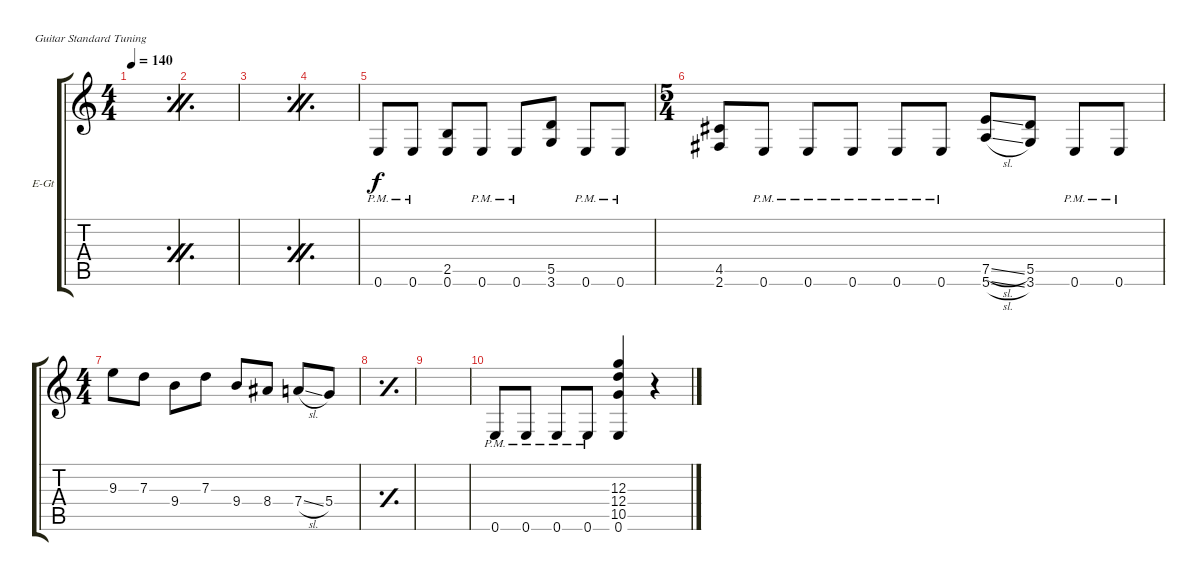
\defaultSystemsLayout 4
\bracketExtendMode groupsimilarinstruments
\firstSystemTrackNameOrientation horizontal
\otherSystemsTrackNameOrientation horizontal
\track ("Lead Guitar" "E-Gt") {instrument distortionguitar}
\staff {score tabs}
\tuning (E4 B3 G3 D3 A2 E2)
\ts (4 4)
\tempo 140
\clef g2
\simile firstofdouble
\scale
0.333333
\ks c
|
\simile secondofdouble
\scale
0.333333 |
\simile firstofdouble
\scale
0.333333 |
\simile secondofdouble
\scale
0.257261 |
\simile none
\scale
0.257261 0.6{pm}.8 0.6{pm}.8 (2.5 0.6).8 0.6{pm}.8 0.6{pm}.8 (5.5 3.6).8 0.6{pm}.8 0.6{pm}.8 |
\ts (5 4)
\scale
0.485477 (4.5 2.6).8 0.6{pm}.8 0.6{pm}.8 0.6{pm}.8 0.6{pm}.8 0.6{pm}.8 (7.5{sl} 5.6{sl}).8 (5.5 3.6).8 0.6{pm}.8 0.6{pm}.8 |
\ts (4 4)
\scale
0.485477 9.3.8 7.3.8 9.4.8 7.3.8 9.4.8 8.4.8 7.4{sl}.8 5.4.8 |
\simile simple
\scale
0.257261 |
\scale
0.257261 |
\simile none
0.6{pm}.8 0.6{pm}.8 0.6{pm}.8 0.6{pm}.8 (12.4 10.5 0.6 12.3).4 r.4
